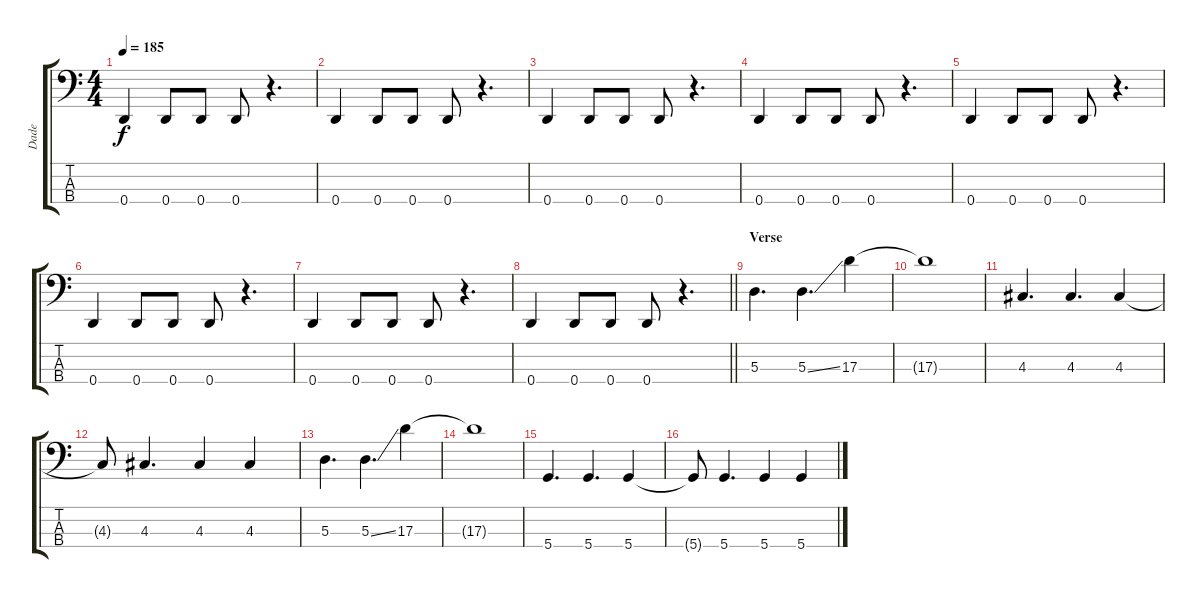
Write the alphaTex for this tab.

\track ("Dade" "Dade") {instrument electricbassfinger}
\staff {score tabs}
\tuning (G2 D2 A1 D1) {hide}
\ts (4 4)
\tempo 185
\clef f4
\ks c
0.4.4{dy f} 0.4.8 0.4.8 0.4.8 r.4{d} |
0.4.4 0.4.8 0.4.8 0.4.8 r.4{d} |
0.4.4 0.4.8 0.4.8 0.4.8 r.4{d} |
0.4.4 0.4.8 0.4.8 0.4.8 r.4{d} |
0.4.4 0.4.8 0.4.8 0.4.8 r.4{d} |
0.4.4 0.4.8 0.4.8 0.4.8 r.4{d} |
0.4.4 0.4.8 0.4.8 0.4.8 r.4{d} |
\barLineRight lightlight
0.4.4 0.4.8 0.4.8 0.4.8 r.4{d} |
\section ("" "Verse")
5.3.4{d} 5.3{ss}.4{d} 17.3.4 |
17.3{t}.1 |
4.3.4{d} 4.3.4{d} 4.3.4 |
4.3{t}.8 4.3.4{d} 4.3.4 4.3.4 |
5.3.4{d} 5.3{ss}.4{d} 17.3.4 |
17.3{t}.1 |
5.4.4{d} 5.4.4{d} 5.4.4 |
5.4{t}.8 5.4.4{d} 5.4.4 5.4.4
